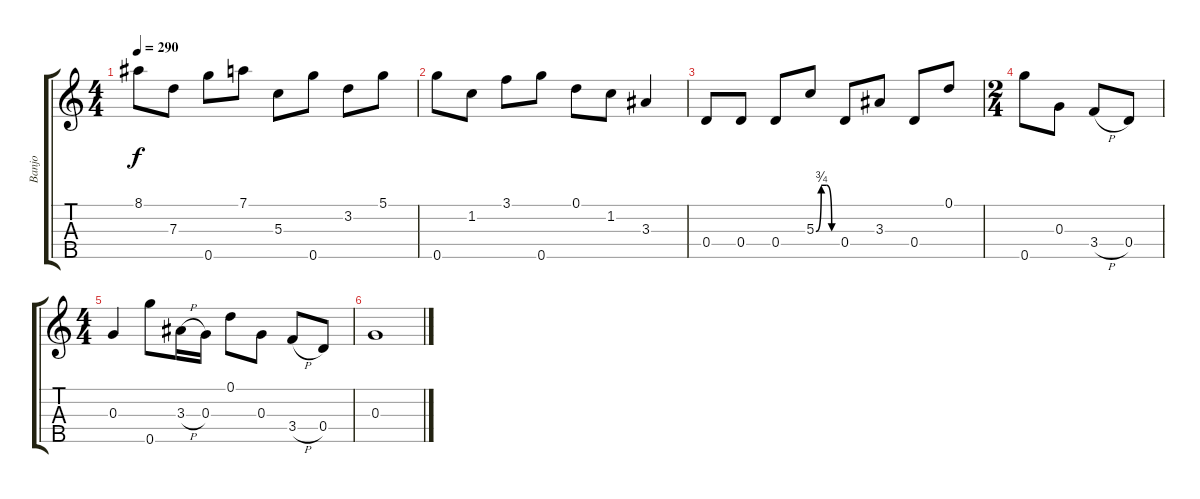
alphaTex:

\track ("Banjo" "Banjo") {instrument banjo}
\staff {score tabs}
\tuning (D4 B3 G3 D3 G4) {hide}
\displaytranspose 12
\ts (4 4)
\tempo 290
\clef g2
\ks c
8.1.8{dy f} 7.3.8 0.5.8 7.1.8 5.3.8 0.5.8 3.2.8 5.1.8 |
0.5.8 1.2.8 3.1.8 0.5.8 0.1.8 1.2.8 3.3.4 |
0.4.8 0.4.8 0.4.8 5.3{be (custom 0 0 15 3 30 3 45 0 60 0)}.8 0.4.8 3.3.8 0.4.8 0.1.8 |
\ts (2 4)
0.5.8 0.3.8 3.4{h}.8 0.4.8 |
\ts (4 4)
0.3.4 0.5.8 3.3{h}.16 0.3.16 0.1.8 0.3.8 3.4{h}.8 0.4.8 |
0.3.1
